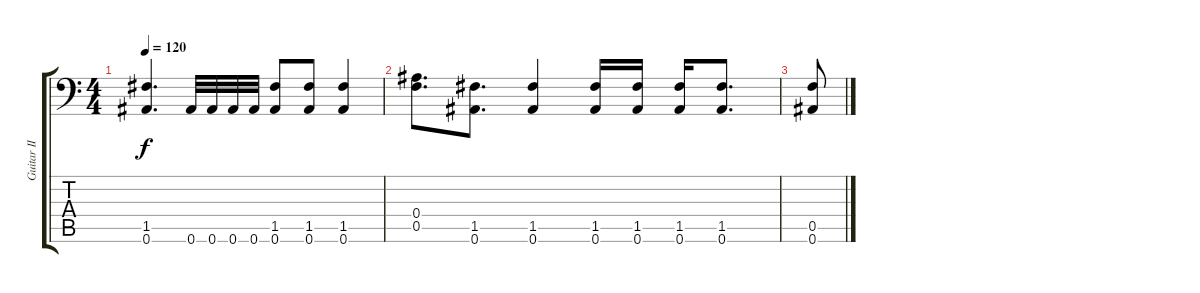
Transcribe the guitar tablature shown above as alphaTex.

\track ("Guitar II" "Guitar II") {instrument distortionguitar bank 255}
\staff {score tabs}
\tuning (C4 G3 Eb3 Bb2 F2 Bb1) {hide}
\ts (4 4)
\tempo 120
\clef f4
\ks c
(1.5{t} 0.6{t}).4{d dy f} 0.6.32 0.6.32 0.6.32 0.6.32 (1.5 0.6).8 (1.5 0.6).8 (1.5 0.6).4 |
(0.4 0.5).8{d} (1.5 0.6).8{d} (1.5 0.6).4 (1.5 0.6).16 (1.5 0.6).16 (1.5 0.6).16 (1.5 0.6).8{d} |
(0.5 0.6).8
